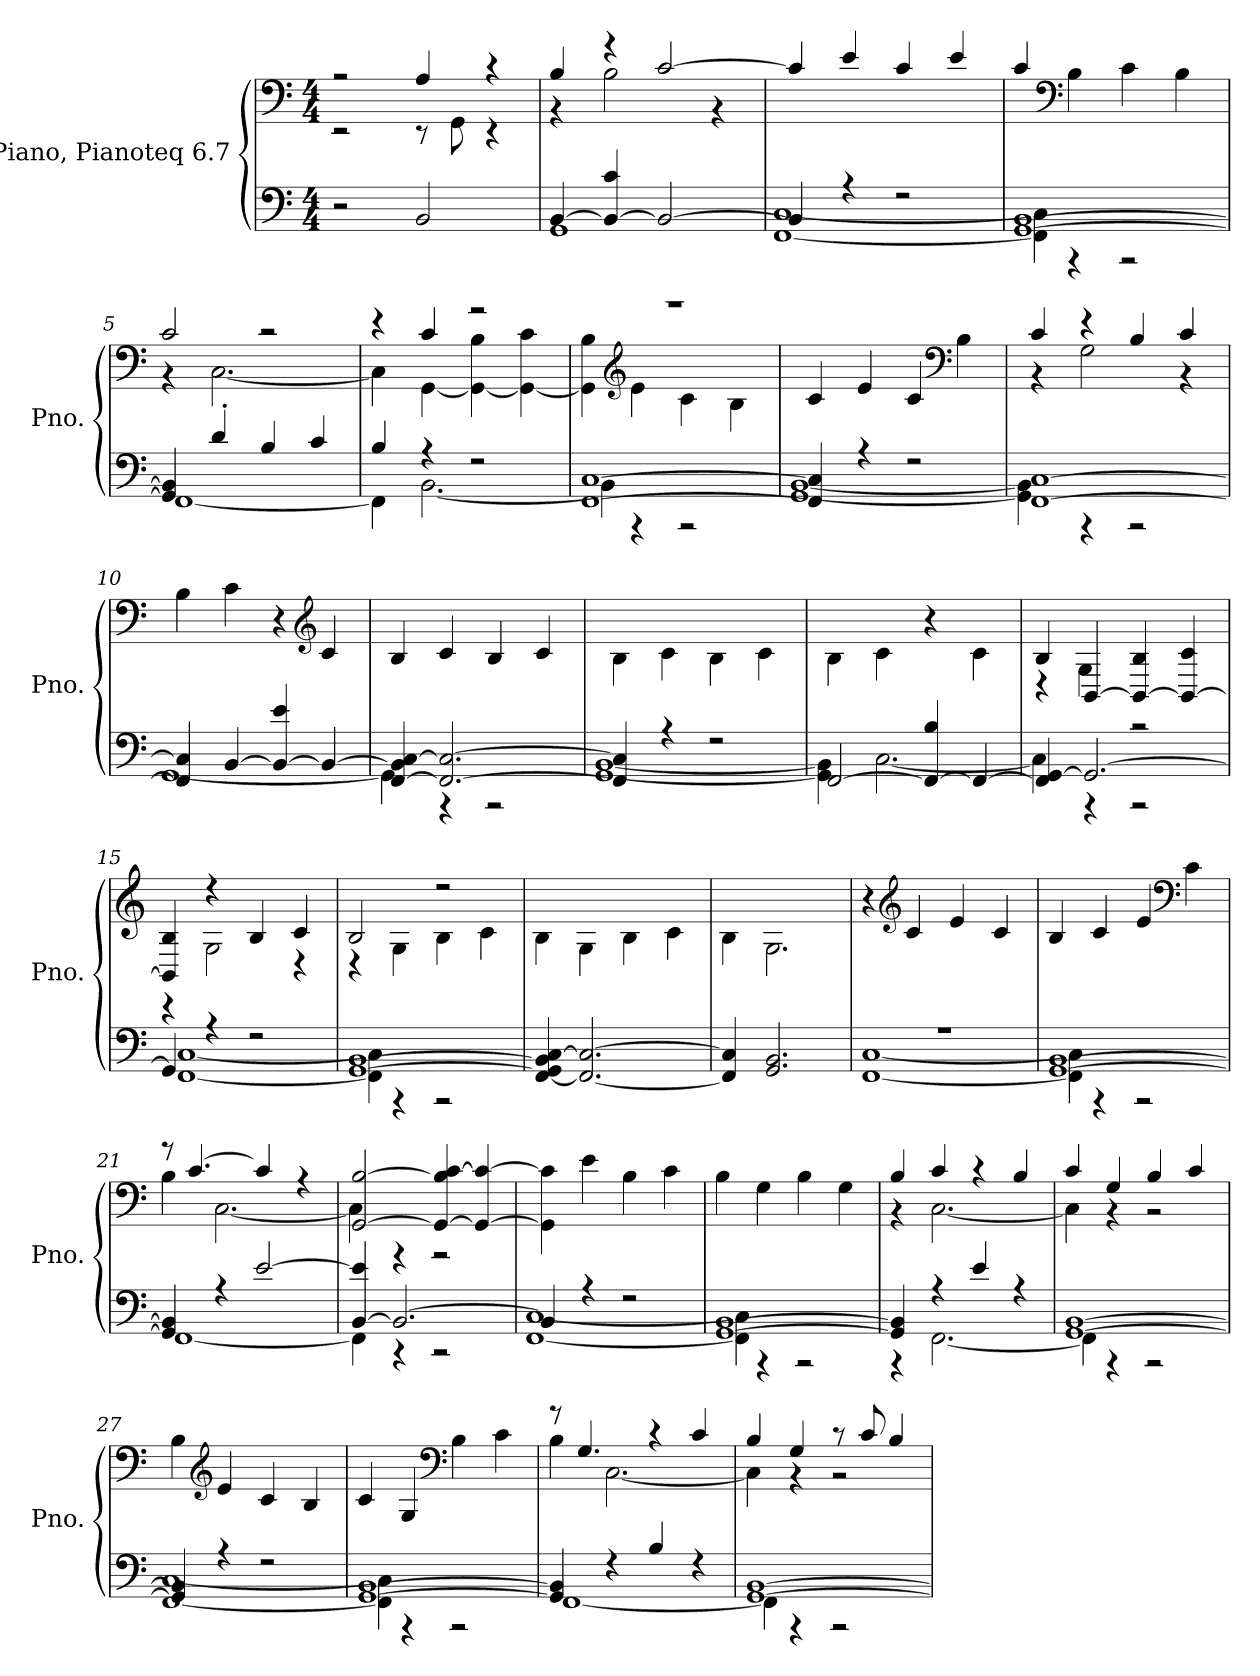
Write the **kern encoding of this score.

**kern	**kern
*part1	*part1
*staff2	*staff1
*I"Piano, Pianoteq 6.7	*
*I'Pno.	*
*clefF4	*clefF4
*k[]	*k[]
*M4/4	*M4/4
*MM73	*MM73
=1	=1
*	*^
2r	2r	2r
2BB/	4A/	8r
.	.	8GG\
.	4r	4r
=2	=2	=2
*^	*	*
[4BB/	1GG	4B/	4r
4BB/_ 4c/	.	4r	2B\
2BB/_	.	[2c/	.
.	.	.	4r
*	*	*v	*v
=3	=3	=3
4BB/]	[1FF [1C	4c/]
4r	.	4e/
2r	.	4c/
.	.	4e/
=4	=4	=4
[1GG [1BB	4FF\] 4C\]	4c/
*	*	*clefF4
.	4r	4B\
.	2r	4c\
.	.	4B\
=5	=5	=5
*	*	*^
4GG/] 4BB/]	[1FF	2c/	4r
4d'/	.	.	[2.C\
4B/	.	2r	.
4c/	.	.	.
=6	=6	=6	=6
4B/	4FF\]	4r	4C\]
4r	[2.BB\	4c/	[4GG\
2r	.	2r	4GG\_ 4B\
.	.	.	4GG\_ 4c\
=7	=7	=7	=7
[1FF [1C	4BB\]	1r	4GG\] 4B\
*	*	*clefG2	*
.	4r	.	4e\
.	2r	.	4c\
.	.	.	4B\
*	*	*v	*v
!!LO:LB:g=z
=8	=8	=8
4FF/] 4C/]	[1GG [1BB	4c/
4r	.	4e/
2r	.	4c/
*	*	*clefF4
.	.	4B\
=9	=9	=9
*	*	*^
[1FF [1C	4GG\] 4BB\]	4c/	4r
.	4r	4r	2G\
.	2r	4B/	.
.	.	4c/	4r
*	*	*v	*v
=10	=10	=10
4FF/] 4C/]	[1GG	4B\
[4BB/	.	4c\
4BB/_ 4e/	.	4r
*	*	*clefG2
4BB/_	.	4c/
=11	=11	=11
[4FF/ 4BB/] [4C/	4GG\]	4B/
2.FF/_ 2.C/_	4r	4c/
.	2r	4B/
.	.	4c/
=12	=12	=12
4FF/] 4C/]	[1GG [1BB	4B\
4r	.	4c\
2r	.	4B\
.	.	4c\
=13	=13	=13
[2FF/	4GG\] 4BB\]	4B\
.	[2.C\	4c\
4FF/_ 4B/	.	4r
4FF/_	.	4c\
!!LO:LB:g=z
=14	=14	=14
*	*	*^
4FF/] [4GG/	4C\]	4B/	4r
2.GG/_	4r	[4BB/	4G\
.	2r	4BB/_ 4B/	2r
.	.	4BB/_ 4c/	.
=15	=15	=15	=15
4GG/]	[1FF [1C	4BB/] 4B/	4r
4r	.	4r	2G\
2r	.	4B/	.
.	.	4c/	4r
=16	=16	=16	=16
[1GG [1BB	4FF\] 4C\]	2B/	4r
.	4r	.	4G\
.	2r	2r	4B\
.	.	.	4c\
*v	*v	*	*
*	*v	*v
=17	=17
[4FF/ 4GG/] 4BB/] [4C/	4B\
2.FF/_ 2.C/_	4G\
.	4B\
.	4c\
=18	=18
4FF/] 4C/]	4B\
2.GG/ 2.BB/	2.G\
=19	=19
*^	*
1r	[1FF [1C	4r
*	*	*clefG2
.	.	4c/
.	.	4e/
.	.	4c/
=20	=20	=20
[1GG [1BB	4FF\] 4C\]	4B/
.	4r	4c/
.	2r	4e/
*	*	*clefF4
.	.	4c\
!!LO:LB:g=z
=21	=21	=21
*	*	*^
4GG/] 4BB/]	[1FF	8r	4B\
.	.	[4.c/	.
4r	.	.	[2.C\
[2e/	.	4c/]	.
.	.	4r	.
=22	=22	=22	=22
[4BB/ 4e/]	4FF\]	[2GG/ [2B/	4C\]
2.BB/_	4r	.	4r
.	2r	4GG/_ 4B/] [4c/	2r
.	.	4GG/_ 4c/_	.
*	*	*v	*v
=23	=23	=23
4BB/]	[1FF [1C	4GG\] 4c\]
4r	.	4e\
2r	.	4B\
.	.	4c\
=24	=24	=24
[1GG [1BB	4FF\] 4C\]	4B\
.	4r	4G\
.	2r	4B\
.	.	4G\
=25	=25	=25
*	*	*^
4GG/] 4BB/]	4r	4B/	4r
4r	[2.FF\	4c/	[2.C\
4e/	.	4r	.
4r	.	4B/	.
=26	=26	=26	=26
[1GG [1BB	4FF\]	4c/	4C\]
.	4r	4G/	4r
.	2r	4B/	2r
.	.	4c/	.
*	*	*v	*v
=27	=27	=27
4GG/] 4BB/]	[1FF [1C	4B\
*	*	*clefG2
4r	.	4e/
2r	.	4c/
.	.	4B/
!!LO:LB:g=z
=28	=28	=28
[1GG [1BB	4FF\] 4C\]	4c/
.	4r	4G/
*	*	*clefF4
.	2r	4B\
.	.	4c\
=29	=29	=29
*	*	*^
4GG/] 4BB/]	[1FF	8r	4B\
.	.	4.G/	.
4r	.	.	[2.C\
4B/	.	4r	.
4r	.	4c/	.
=30	=30	=30	=30
[1GG [1BB	4FF\]	4B/	4C\]
.	4r	4G/	4r
.	2r	8r	2r
.	.	8c/	.
.	.	4B/	.
*v	*v	*	*
*	*v	*v
=	=
*-	*-
